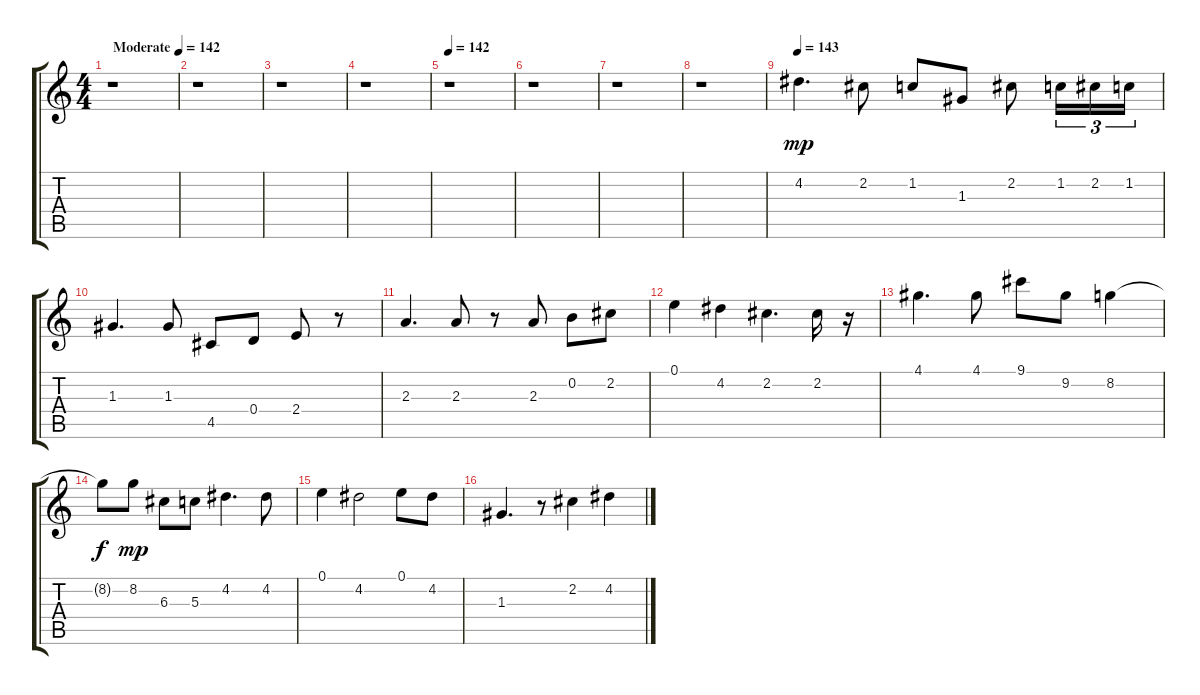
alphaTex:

\track "" {instrument acousticguitarsteel}
\staff {score tabs}
\tuning (E4 B3 G3 D3 A2 E2) {hide}
\ts (4 4)
\tempo (142 "Moderate")
\clef g2
\ks c
r.1{dy mp instrument acousticguitarsteel} |
r.1 |
r.1 |
r.1 |
\tempo 142
r.1 |
r.1 |
r.1 |
r.1 |
\tempo 143
4.2.4{d} 2.2.8 1.2.8 1.3.8 2.2.8 1.2.16{tu (3 2)} 2.2.16{tu (3 2)} 1.2.16{tu (3 2)} |
1.3.4{d} 1.3.8 4.5.8 0.4.8 2.4.8 r.8 |
2.3.4{d} 2.3.8 r.8 2.3.8 0.2.8 2.2.8 |
0.1.4 4.2.4 2.2.4{d} 2.2.16 r.16 |
4.1.4{d} 4.1.8 9.1.8 9.2.8 8.2.4 |
8.2{t}.8{dy f} 8.2.8{dy mp} 6.3.8 5.3.8 4.2.4{d} 4.2.8 |
0.1.4 4.2.2 0.1.8 4.2.8 |
1.3.4{d} r.8 2.2.4 4.2.4
